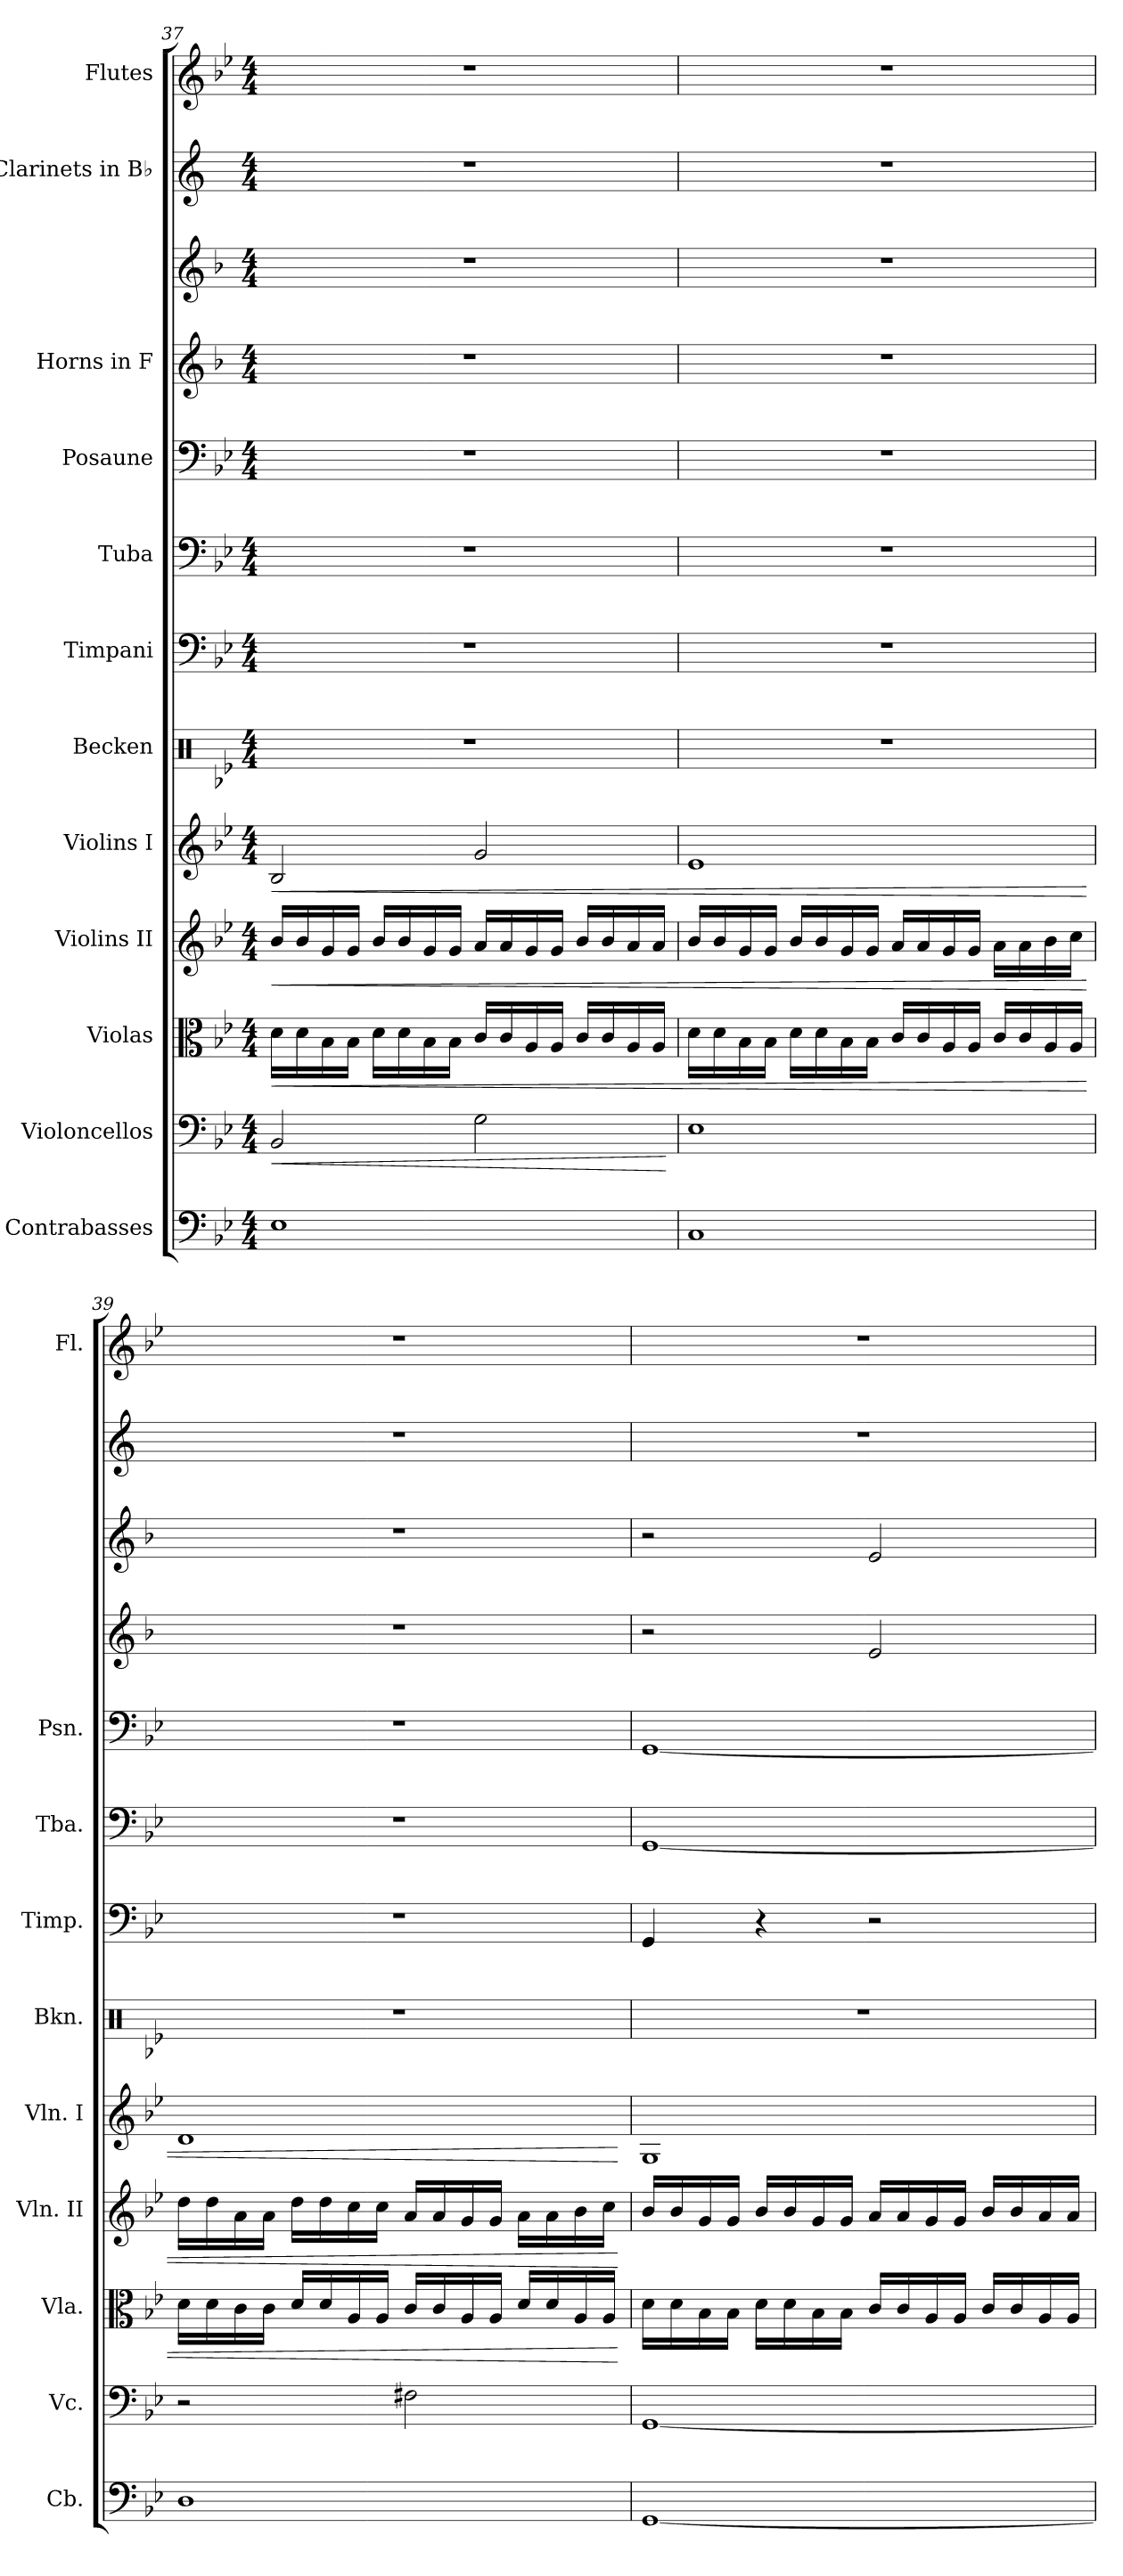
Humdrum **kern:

**kern	**kern	**dynam	**kern	**dynam	**kern	**dynam	**kern	**dynam	**kern	**kern	**kern	**kern	**kern	**kern	**kern	**kern
*part12	*part11	*part11	*part10	*part10	*part9	*part9	*part8	*part8	*part7	*part6	*part5	*part4	*part3	*part3	*part2	*part1
*staff13	*staff12	*staff12	*staff11	*staff11	*staff10	*staff10	*staff9	*staff9	*staff8	*staff7	*staff6	*staff5	*staff4	*staff3	*staff2	*staff1
*I"Contrabasses	*I"Violoncellos	*	*I"Violas	*	*I"Violins II	*	*I"Violins I	*	*I"Becken	*I"Timpani	*I"Tuba	*I"Posaune	*I"Horns in F	*	*I"Clarinets in B♭	*I"Flutes
*I'Cb.	*I'Vc.	*	*I'Vla.	*	*I'Vln. II	*	*I'Vln. I	*	*I'Bkn.	*I'Timp.	*I'Tba.	*I'Psn.	*	*	*	*I'Fl.
!!LO:PB:g=z
*clefF4	*clefF4	*	*clefC3	*	*clefG2	*	*clefG2	*	*clefX	*clefF4	*clefF4	*clefF4	*clefG2	*clefG2	*clefG2	*clefG2
*ITrd7c12	*	*	*	*	*	*	*	*	*	*	*	*	*ITrd4c7	*ITrd4c7	*ITrd1c2	*
*k[b-e-]	*k[b-e-]	*	*k[b-e-]	*	*k[b-e-]	*	*k[b-e-]	*	*k[b-e-]	*k[b-e-]	*k[b-e-]	*k[b-e-]	*k[b-e-]	*k[b-e-]	*k[b-e-]	*k[b-e-]
*M4/4	*M4/4	*	*M4/4	*	*M4/4	*	*M4/4	*	*M4/4	*M4/4	*M4/4	*M4/4	*M4/4	*M4/4	*M4/4	*M4/4
=37	=37	=37	=37	=37	=37	=37	=37	=37	=37	=37	=37	=37	=37	=37	=37	=37
!	!	!LO:HP:b	!	!LO:HP:b	!	!LO:HP:b	!	!LO:HP:b	!	!	!	!	!	!	!	!
1EE-	2BB-/	<	16d\LL	<	16b-/LL	<	2B-/	<	1r	1r	1r	1r	1r	1r	1r	1r
.	.	.	16d\	.	16b-/	.	.	.	.	.	.	.	.	.	.	.
.	.	.	16B-\	.	16g/	.	.	.	.	.	.	.	.	.	.	.
.	.	.	16B-\JJ	.	16g/JJ	.	.	.	.	.	.	.	.	.	.	.
.	.	.	16d\LL	.	16b-/LL	.	.	.	.	.	.	.	.	.	.	.
.	.	.	16d\	.	16b-/	.	.	.	.	.	.	.	.	.	.	.
.	.	.	16B-\	.	16g/	.	.	.	.	.	.	.	.	.	.	.
.	.	.	16B-\JJ	.	16g/JJ	.	.	.	.	.	.	.	.	.	.	.
.	2G\	.	16c/LL	.	16a/LL	.	2g/	.	.	.	.	.	.	.	.	.
.	.	.	16c/	.	16a/	.	.	.	.	.	.	.	.	.	.	.
.	.	.	16A/	.	16g/	.	.	.	.	.	.	.	.	.	.	.
.	.	.	16A/JJ	.	16g/JJ	.	.	.	.	.	.	.	.	.	.	.
.	.	.	16c/LL	.	16b-/LL	.	.	.	.	.	.	.	.	.	.	.
.	.	.	16c/	.	16b-/	.	.	.	.	.	.	.	.	.	.	.
.	.	.	16A/	.	16a/	.	.	.	.	.	.	.	.	.	.	.
.	.	.	16A/JJ	.	16a/JJ	.	.	.	.	.	.	.	.	.	.	.
.	.	[	.	.	.	.	.	.	.	.	.	.	.	.	.	.
=38	=38	=38	=38	=38	=38	=38	=38	=38	=38	=38	=38	=38	=38	=38	=38	=38
1CC	1E-	.	16d\LL	.	16b-/LL	.	1e-	.	1r	1r	1r	1r	1r	1r	1r	1r
.	.	.	16d\	.	16b-/	.	.	.	.	.	.	.	.	.	.	.
.	.	.	16B-\	.	16g/	.	.	.	.	.	.	.	.	.	.	.
.	.	.	16B-\JJ	.	16g/JJ	.	.	.	.	.	.	.	.	.	.	.
.	.	.	16d\LL	.	16b-/LL	.	.	.	.	.	.	.	.	.	.	.
.	.	.	16d\	.	16b-/	.	.	.	.	.	.	.	.	.	.	.
.	.	.	16B-\	.	16g/	.	.	.	.	.	.	.	.	.	.	.
.	.	.	16B-\JJ	.	16g/JJ	.	.	.	.	.	.	.	.	.	.	.
.	.	.	16c/LL	.	16a/LL	.	.	.	.	.	.	.	.	.	.	.
.	.	.	16c/	.	16a/	.	.	.	.	.	.	.	.	.	.	.
.	.	.	16A/	.	16g/	.	.	.	.	.	.	.	.	.	.	.
.	.	.	16A/JJ	.	16g/JJ	.	.	.	.	.	.	.	.	.	.	.
.	.	.	16c/LL	.	16a\LL	.	.	.	.	.	.	.	.	.	.	.
.	.	.	16c/	.	16a\	.	.	.	.	.	.	.	.	.	.	.
.	.	.	16A/	.	16b-\	.	.	.	.	.	.	.	.	.	.	.
.	.	.	16A/JJ	.	16cc\JJ	.	.	.	.	.	.	.	.	.	.	.
=39	=39	=39	=39	=39	=39	=39	=39	=39	=39	=39	=39	=39	=39	=39	=39	=39
1DD	2r	.	16d\LL	.	16dd\LL	.	1d	.	1r	1r	1r	1r	1r	1r	1r	1r
.	.	.	16d\	.	16dd\	.	.	.	.	.	.	.	.	.	.	.
.	.	.	16c\	.	16a\	.	.	.	.	.	.	.	.	.	.	.
.	.	.	16c\JJ	.	16a\JJ	.	.	.	.	.	.	.	.	.	.	.
.	.	.	16d/LL	.	16dd\LL	.	.	.	.	.	.	.	.	.	.	.
.	.	.	16d/	.	16dd\	.	.	.	.	.	.	.	.	.	.	.
.	.	.	16A/	.	16cc\	.	.	.	.	.	.	.	.	.	.	.
.	.	.	16A/JJ	.	16cc\JJ	.	.	.	.	.	.	.	.	.	.	.
.	2F#X\	.	16c/LL	.	16a/LL	.	.	.	.	.	.	.	.	.	.	.
.	.	.	16c/	.	16a/	.	.	.	.	.	.	.	.	.	.	.
.	.	.	16A/	.	16g/	.	.	.	.	.	.	.	.	.	.	.
.	.	.	16A/JJ	.	16g/JJ	.	.	.	.	.	.	.	.	.	.	.
.	.	.	16d/LL	.	16a\LL	.	.	.	.	.	.	.	.	.	.	.
.	.	.	16d/	.	16a\	.	.	.	.	.	.	.	.	.	.	.
.	.	.	16A/	.	16b-\	.	.	.	.	.	.	.	.	.	.	.
.	.	.	16A/JJ	.	16cc\JJ	.	.	.	.	.	.	.	.	.	.	.
.	.	.	.	[	.	[	.	[	.	.	.	.	.	.	.	.
=40	=40	=40	=40	=40	=40	=40	=40	=40	=40	=40	=40	=40	=40	=40	=40	=40
[1GGG	[1GG	.	16d\LL	.	16b-/LL	.	1G	.	1r	4GG/	[1GG	[1GG	2r	2r	1r	1r
.	.	.	16d\	.	16b-/	.	.	.	.	.	.	.	.	.	.	.
.	.	.	16B-\	.	16g/	.	.	.	.	.	.	.	.	.	.	.
.	.	.	16B-\JJ	.	16g/JJ	.	.	.	.	.	.	.	.	.	.	.
.	.	.	16d\LL	.	16b-/LL	.	.	.	.	4r	.	.	.	.	.	.
.	.	.	16d\	.	16b-/	.	.	.	.	.	.	.	.	.	.	.
.	.	.	16B-\	.	16g/	.	.	.	.	.	.	.	.	.	.	.
.	.	.	16B-\JJ	.	16g/JJ	.	.	.	.	.	.	.	.	.	.	.
.	.	.	16c/LL	.	16a/LL	.	.	.	.	2r	.	.	2A/	2A/	.	.
.	.	.	16c/	.	16a/	.	.	.	.	.	.	.	.	.	.	.
.	.	.	16A/	.	16g/	.	.	.	.	.	.	.	.	.	.	.
.	.	.	16A/JJ	.	16g/JJ	.	.	.	.	.	.	.	.	.	.	.
.	.	.	16c/LL	.	16b-/LL	.	.	.	.	.	.	.	.	.	.	.
.	.	.	16c/	.	16b-/	.	.	.	.	.	.	.	.	.	.	.
.	.	.	16A/	.	16a/	.	.	.	.	.	.	.	.	.	.	.
.	.	.	16A/JJ	.	16a/JJ	.	.	.	.	.	.	.	.	.	.	.
=	=	=	=	=	=	=	=	=	=	=	=	=	=	=	=	=
*-	*-	*-	*-	*-	*-	*-	*-	*-	*-	*-	*-	*-	*-	*-	*-	*-
